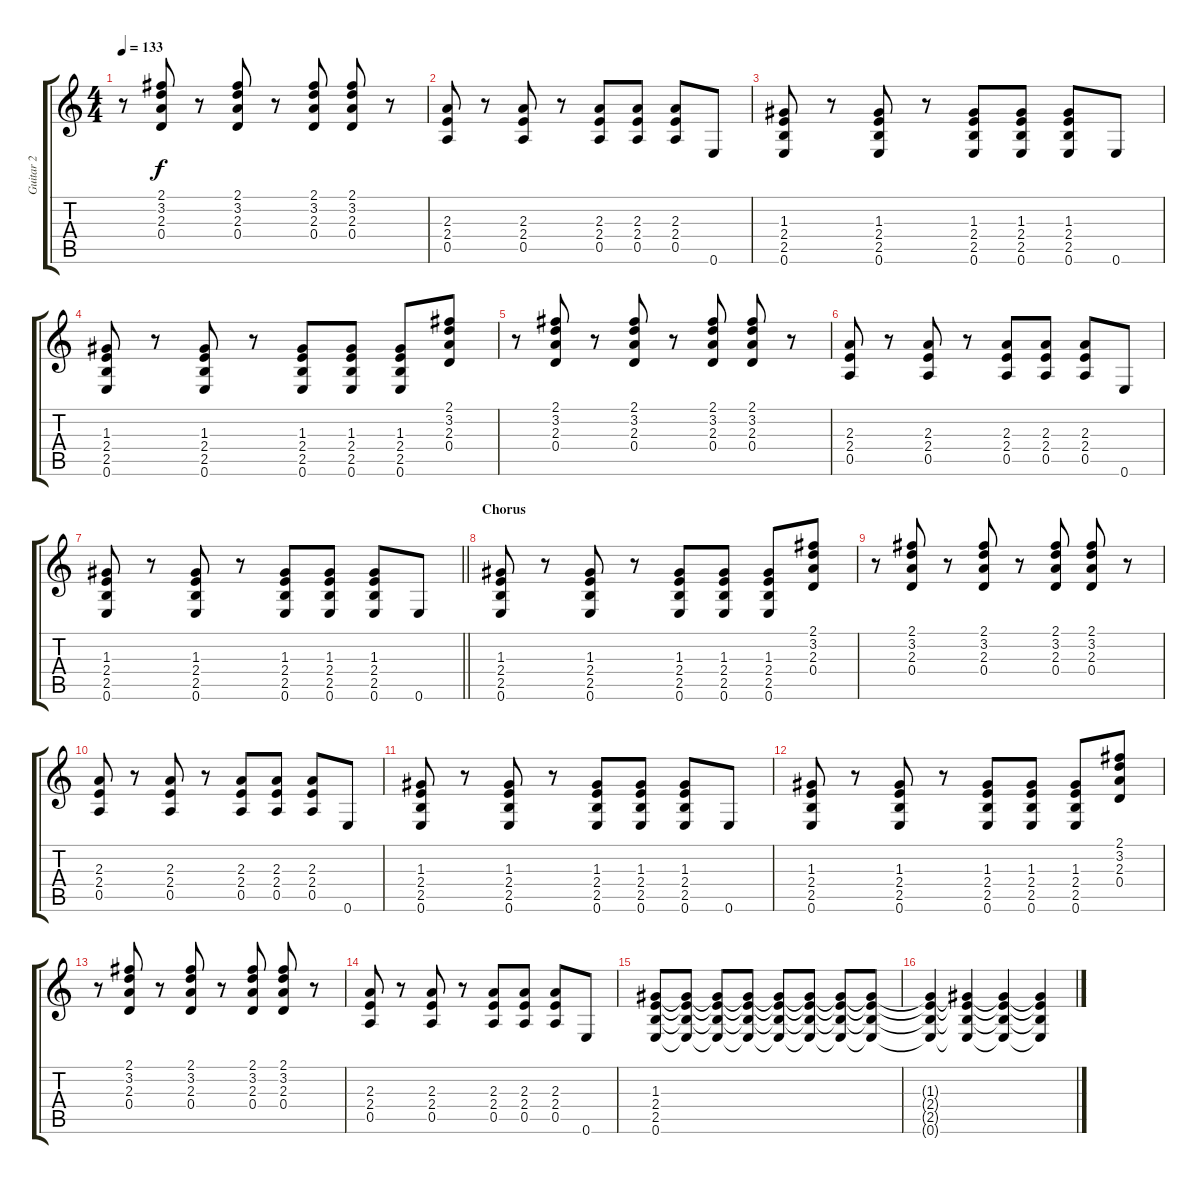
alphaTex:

\track ("Guitar 2" "Guitar 2") {instrument electricguitarclean}
\staff {score tabs}
\tuning (E4 B3 G3 D3 A2 E2) {hide}
\ts (4 4)
\tempo 133
\clef g2
\ks c
r.8{dy f} (2.1 3.2 2.3 0.4).8 r.8 (2.1 3.2 2.3 0.4).8 r.8 (2.1 3.2 2.3 0.4).8 (2.1 3.2 2.3 0.4).8 r.8 |
(2.3 2.4 0.5).8 r.8 (2.3 2.4 0.5).8 r.8 (2.3 2.4 0.5).8 (2.3 2.4 0.5).8 (2.3 2.4 0.5).8 0.6.8 |
(1.3 2.4 2.5 0.6).8 r.8 (1.3 2.4 2.5 0.6).8 r.8 (1.3 2.4 2.5 0.6).8 (1.3 2.4 2.5 0.6).8 (1.3 2.4 2.5 0.6).8 0.6.8 |
(1.3 2.4 2.5 0.6).8 r.8 (1.3 2.4 2.5 0.6).8 r.8 (1.3 2.4 2.5 0.6).8 (1.3 2.4 2.5 0.6).8 (1.3 2.4 2.5 0.6).8 (2.1 3.2 2.3 0.4).8 |
r.8 (2.1 3.2 2.3 0.4).8 r.8 (2.1 3.2 2.3 0.4).8 r.8 (2.1 3.2 2.3 0.4).8 (2.1 3.2 2.3 0.4).8 r.8 |
(2.3 2.4 0.5).8 r.8 (2.3 2.4 0.5).8 r.8 (2.3 2.4 0.5).8 (2.3 2.4 0.5).8 (2.3 2.4 0.5).8 0.6.8 |
\barLineRight lightlight
(1.3 2.4 2.5 0.6).8 r.8 (1.3 2.4 2.5 0.6).8 r.8 (1.3 2.4 2.5 0.6).8 (1.3 2.4 2.5 0.6).8 (1.3 2.4 2.5 0.6).8 0.6.8 |
\section ("" "Chorus")
(1.3 2.4 2.5 0.6).8 r.8 (1.3 2.4 2.5 0.6).8 r.8 (1.3 2.4 2.5 0.6).8 (1.3 2.4 2.5 0.6).8 (1.3 2.4 2.5 0.6).8 (2.1 3.2 2.3 0.4).8 |
r.8 (2.1 3.2 2.3 0.4).8 r.8 (2.1 3.2 2.3 0.4).8 r.8 (2.1 3.2 2.3 0.4).8 (2.1 3.2 2.3 0.4).8 r.8 |
(2.3 2.4 0.5).8 r.8 (2.3 2.4 0.5).8 r.8 (2.3 2.4 0.5).8 (2.3 2.4 0.5).8 (2.3 2.4 0.5).8 0.6.8 |
(1.3 2.4 2.5 0.6).8 r.8 (1.3 2.4 2.5 0.6).8 r.8 (1.3 2.4 2.5 0.6).8 (1.3 2.4 2.5 0.6).8 (1.3 2.4 2.5 0.6).8 0.6.8 |
(1.3 2.4 2.5 0.6).8 r.8 (1.3 2.4 2.5 0.6).8 r.8 (1.3 2.4 2.5 0.6).8 (1.3 2.4 2.5 0.6).8 (1.3 2.4 2.5 0.6).8 (2.1 3.2 2.3 0.4).8 |
r.8 (2.1 3.2 2.3 0.4).8 r.8 (2.1 3.2 2.3 0.4).8 r.8 (2.1 3.2 2.3 0.4).8 (2.1 3.2 2.3 0.4).8 r.8 |
(2.3 2.4 0.5).8 r.8 (2.3 2.4 0.5).8 r.8 (2.3 2.4 0.5).8 (2.3 2.4 0.5).8 (2.3 2.4 0.5).8 0.6.8 |
(1.3 2.4 2.5 0.6).8 (1.3{t} 2.4{t} 2.5{t} 0.6{t}).8 (1.3{t} 2.4{t} 2.5{t} 0.6{t}).8 (1.3{t} 2.4{t} 2.5{t} 0.6{t}).8 (1.3{t} 2.4{t} 2.5{t} 0.6{t}).8 (1.3{t} 2.4{t} 2.5{t} 0.6{t}).8 (1.3{t} 2.4{t} 2.5{t} 0.6{t}).8 (1.3{t} 2.4{t} 2.5{t} 0.6{t}).8 |
(1.3{t} 2.4{t} 2.5{t} 0.6{t}).4 (1.3{t} 2.4{t} 2.5{t} 0.6{t}).4 (1.3{t} 2.4{t} 2.5{t} 0.6{t}).4 (1.3{t} 2.4{t} 2.5{t} 0.6{t}).4
